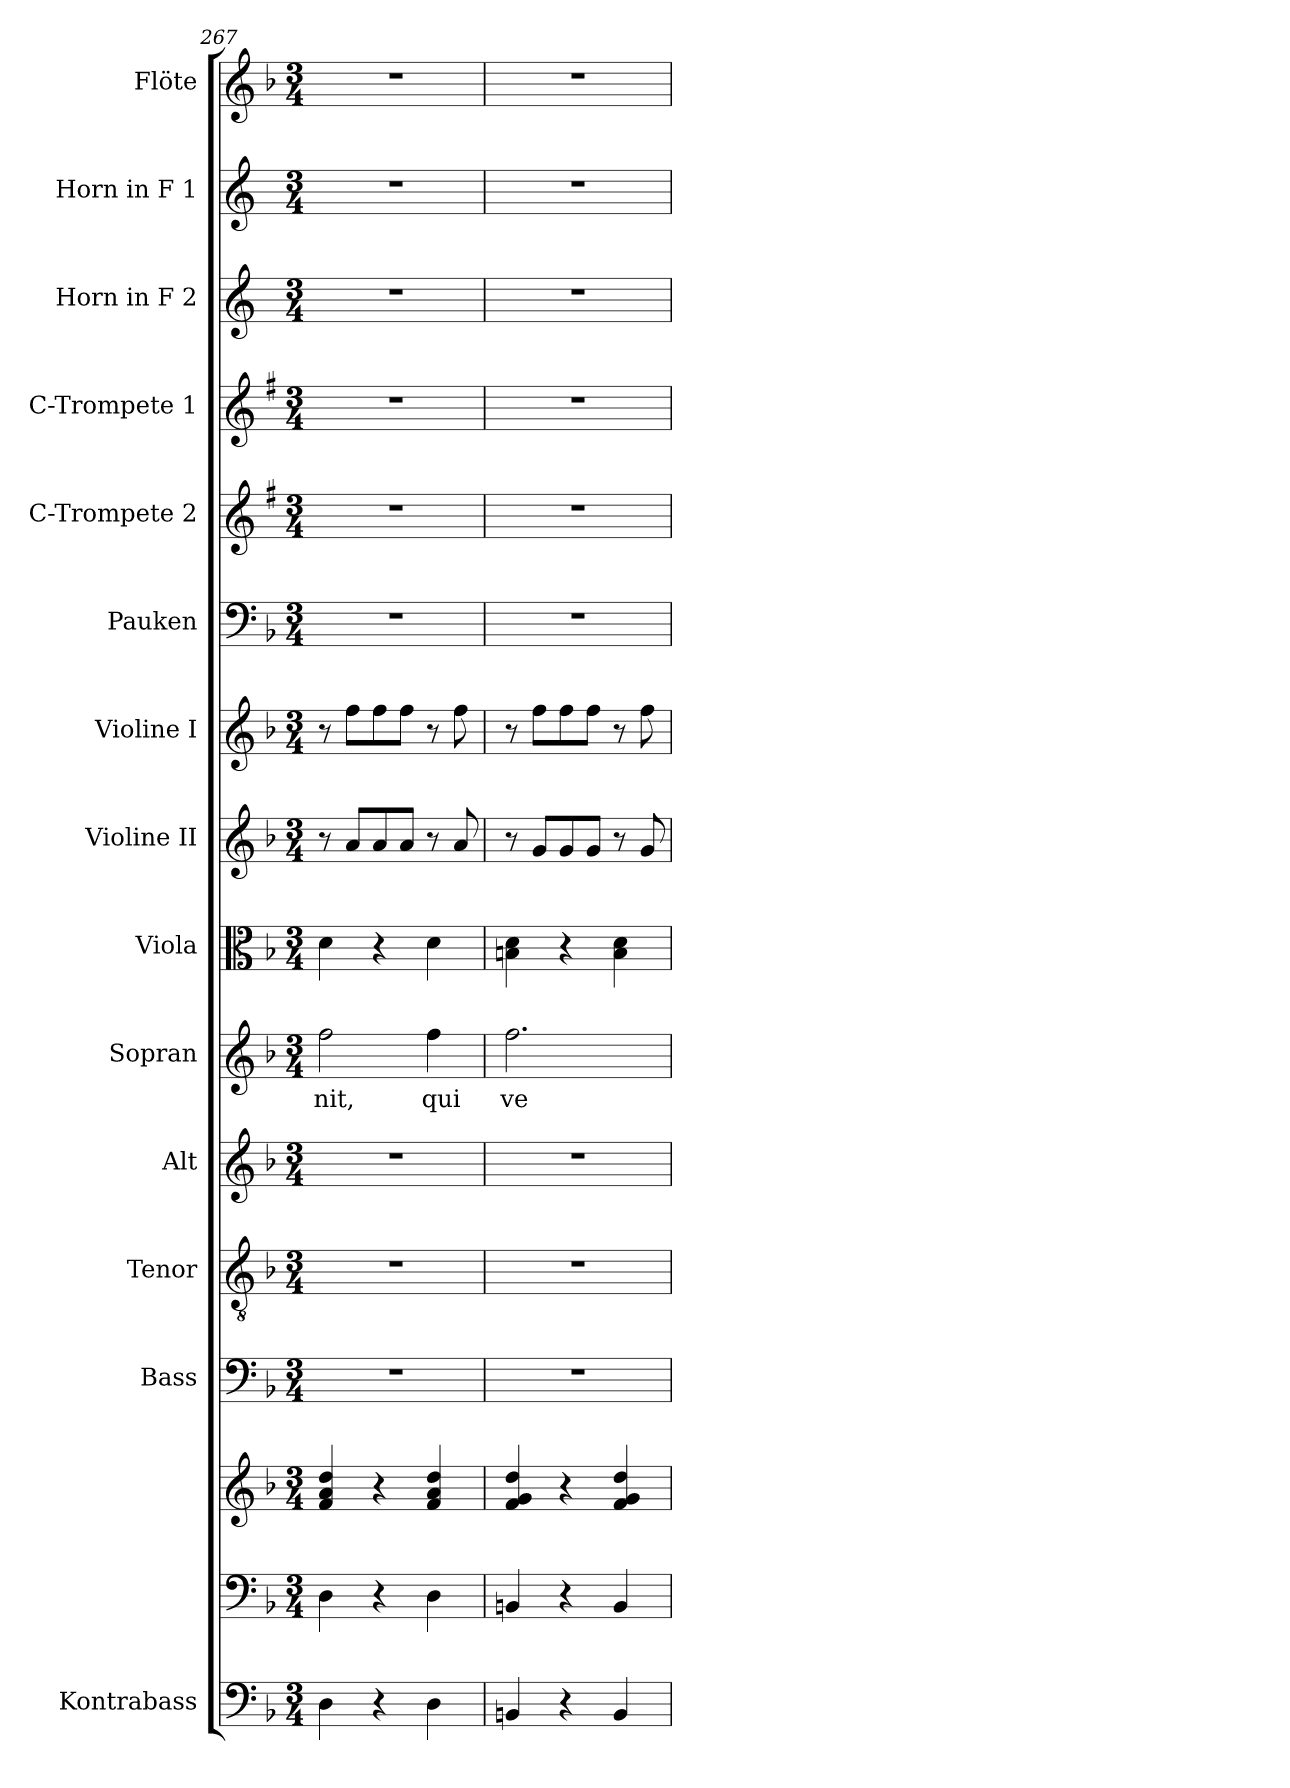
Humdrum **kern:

**kern	**kern	**kern	**kern	**kern	**kern	**kern	**text	**kern	**kern	**kern	**kern	**kern	**kern	**kern	**kern	**kern
*part15	*part14	*part14	*part13	*part12	*part11	*part10	*part10	*part9	*part8	*part7	*part6	*part5	*part4	*part3	*part2	*part1
*staff16	*staff15	*staff14	*staff13	*staff12	*staff11	*staff10	*staff10	*staff9	*staff8	*staff7	*staff6	*staff5	*staff4	*staff3	*staff2	*staff1
*I"Kontrabass	*	*	*I"Bass	*I"Tenor	*I"Alt	*I"Sopran	*	*I"Viola	*I"Violine II	*I"Violine I	*I"Pauken	*I"C-Trompete 2	*I"C-Trompete 1	*I"Horn in F 2	*I"Horn in F 1	*I"Flöte
*I'Kb.	*	*	*I'B.	*I'T.	*I'A.	*I'S.	*	*I'Vla.	*I'Vl. II	*I'Vl. I	*I'Pk.	*I'C Trp. 2	*I'C Trp. 1	*	*	*I'Fl.
*clefF4	*clefF4	*clefG2	*clefF4	*clefGv2	*clefG2	*clefG2	*	*clefC3	*clefG2	*clefG2	*clefF4	*clefG2	*clefG2	*clefG2	*clefG2	*clefG2
*ITrd7c12	*	*	*	*	*	*	*	*	*	*	*	*ITrd1c2	*ITrd1c2	*ITrd4c7	*ITrd4c7	*
*k[b-]	*k[b-]	*k[b-]	*k[b-]	*k[b-]	*k[b-]	*k[b-]	*	*k[b-]	*k[b-]	*k[b-]	*k[b-]	*k[b-]	*k[b-]	*k[b-]	*k[b-]	*k[b-]
*F:	*F:	*F:	*F:	*F:	*F:	*F:	*	*F:	*F:	*F:	*F:	*F:	*F:	*F:	*F:	*F:
*M3/4	*M3/4	*M3/4	*M3/4	*M3/4	*M3/4	*M3/4	*	*M3/4	*M3/4	*M3/4	*M3/4	*M3/4	*M3/4	*M3/4	*M3/4	*M3/4
=267	=267	=267	=267	=267	=267	=267	=267	=267	=267	=267	=267	=267	=267	=267	=267	=267
!	!	!	!	!	!	!	!LO:LY:b	!	!	!	!	!	!	!	!	!
4DD\	4D\	4f/ 4a/ 4dd/	2.r	2.r	2.r	2ff\	-nit,	4d\	8r	8r	2.r	2.r	2.r	2.r	2.r	2.r
.	.	.	.	.	.	.	.	.	8a/L	8ff\L	.	.	.	.	.	.
4r	4r	4r	.	.	.	.	.	4r	8a/	8ff\	.	.	.	.	.	.
.	.	.	.	.	.	.	.	.	8a/J	8ff\J	.	.	.	.	.	.
!	!	!	!	!	!	!	!LO:LY:b	!	!	!	!	!	!	!	!	!
4DD\	4D\	4f/ 4a/ 4dd/	.	.	.	4ff\	qui	4d\	8r	8r	.	.	.	.	.	.
.	.	.	.	.	.	.	.	.	8a/	8ff\	.	.	.	.	.	.
!!LO:PB:g=z
=268	=268	=268	=268	=268	=268	=268	=268	=268	=268	=268	=268	=268	=268	=268	=268	=268
!	!	!	!	!	!	!	!LO:LY:b	!	!	!	!	!	!	!	!	!
4BBBn/	4BBn/	4f/ 4g/ 4dd/	2.r	2.r	2.r	2.ff\	ve-	4Bn\ 4d\	8r	8r	2.r	2.r	2.r	2.r	2.r	2.r
.	.	.	.	.	.	.	.	.	8g/L	8ff\L	.	.	.	.	.	.
4r	4r	4r	.	.	.	.	.	4r	8g/	8ff\	.	.	.	.	.	.
.	.	.	.	.	.	.	.	.	8g/J	8ff\J	.	.	.	.	.	.
4BBB/	4BB/	4f/ 4g/ 4dd/	.	.	.	.	.	4B\ 4d\	8r	8r	.	.	.	.	.	.
.	.	.	.	.	.	.	.	.	8g/	8ff\	.	.	.	.	.	.
=	=	=	=	=	=	=	=	=	=	=	=	=	=	=	=	=
*-	*-	*-	*-	*-	*-	*-	*-	*-	*-	*-	*-	*-	*-	*-	*-	*-
